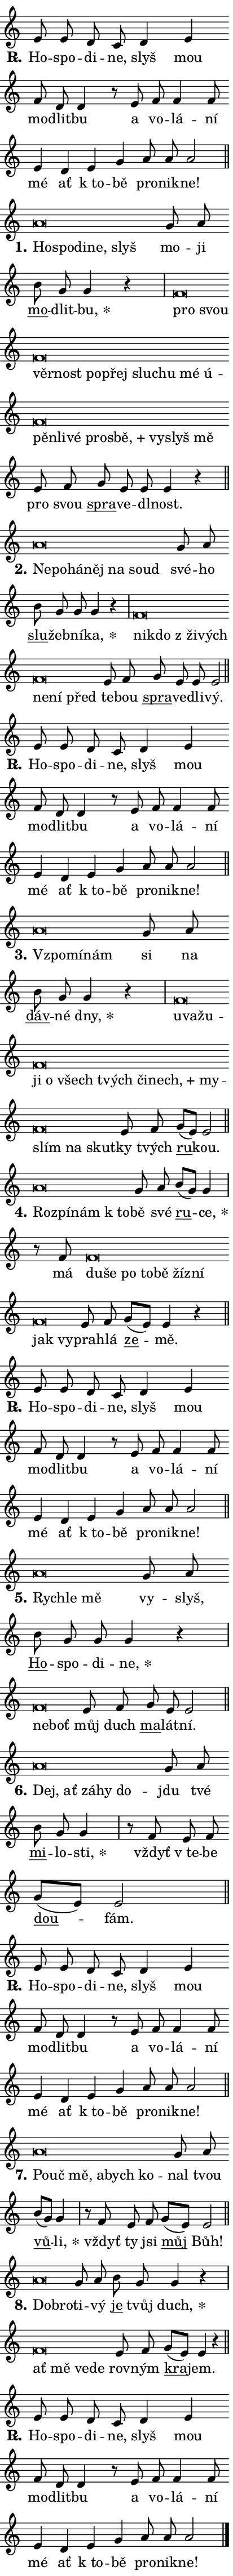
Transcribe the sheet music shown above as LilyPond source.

\version "2.24.0"
\header { tagline = "" }
\paper {
  indent = 0\cm
  top-margin = 0\cm
  right-margin = 0.13\cm % to fit lyric hyphens
  bottom-margin = 0\cm
  left-margin = 0\cm
  paper-width = 7\cm
  page-breaking = #ly:one-page-breaking
  system-system-spacing.basic-distance = #11
  score-system-spacing.basic-distance = #11
  ragged-last = ##f
}


%% Author: Thomas Morley
%% https://lists.gnu.org/archive/html/lilypond-user/2020-05/msg00002.html
#(define (line-position grob)
"Returns position of @var[grob} in current system:
   @code{'start}, if at first time-step
   @code{'end}, if at last time-step
   @code{'middle} otherwise
"
  (let* ((col (ly:item-get-column grob))
         (ln (ly:grob-object col 'left-neighbor))
         (rn (ly:grob-object col 'right-neighbor))
         (col-to-check-left (if (ly:grob? ln) ln col))
         (col-to-check-right (if (ly:grob? rn) rn col))
         (break-dir-left
           (and
             (ly:grob-property col-to-check-left 'non-musical #f)
             (ly:item-break-dir col-to-check-left)))
         (break-dir-right
           (and
             (ly:grob-property col-to-check-right 'non-musical #f)
             (ly:item-break-dir col-to-check-right))))
        (cond ((eqv? 1 break-dir-left) 'start)
              ((eqv? -1 break-dir-right) 'end)
              (else 'middle))))

#(define (tranparent-at-line-position vctor)
  (lambda (grob)
  "Relying on @code{line-position} select the relevant enry from @var{vctor}.
Used to determine transparency,"
    (case (line-position grob)
      ((end) (not (vector-ref vctor 0)))
      ((middle) (not (vector-ref vctor 1)))
      ((start) (not (vector-ref vctor 2))))))

noteHeadBreakVisibility =
#(define-music-function (break-visibility)(vector?)
"Makes @code{NoteHead}s transparent relying on @var{break-visibility}"
#{
  \override NoteHead.transparent =
    #(tranparent-at-line-position break-visibility)
#})

#(define delete-ledgers-for-transparent-note-heads
  (lambda (grob)
    "Reads whether a @code{NoteHead} is transparent.
If so this @code{NoteHead} is removed from @code{'note-heads} from
@var{grob}, which is supposed to be @code{LedgerLineSpanner}.
As a result ledgers are not printed for this @code{NoteHead}"
    (let* ((nhds-array (ly:grob-object grob 'note-heads))
           (nhds-list
             (if (ly:grob-array? nhds-array)
                 (ly:grob-array->list nhds-array)
                 '()))
           ;; Relies on the transparent-property being done before
           ;; Staff.LedgerLineSpanner.after-line-breaking is executed.
           ;; This is fragile ...
           (to-keep
             (remove
               (lambda (nhd)
                 (ly:grob-property nhd 'transparent #f))
               nhds-list)))
      ;; TODO find a better method to iterate over grob-arrays, similiar
      ;; to filter/remove etc for lists
      ;; For now rebuilt from scratch
      (set! (ly:grob-object grob 'note-heads)  '())
      (for-each
        (lambda (nhd)
          (ly:pointer-group-interface::add-grob grob 'note-heads nhd))
        to-keep))))

squashNotes = {
  \override NoteHead.X-extent = #'(-0.2 . 0.2)
  \override NoteHead.Y-extent = #'(-0.75 . 0)
  \override NoteHead.stencil =
    #(lambda (grob)
       (let ((pos (ly:grob-property grob 'staff-position)))
         (begin
           (if (< pos -7) (display "ERROR: Lower brevis then expected\n") (display "OK: Expected brevis position\n"))
           (if (<= pos -6) ly:text-interface::print ly:note-head::print))))
}
unSquashNotes = {
  \revert NoteHead.X-extent
  \revert NoteHead.Y-extent
  \revert NoteHead.stencil
}

hideNotes = \noteHeadBreakVisibility #begin-of-line-visible
unHideNotes = \noteHeadBreakVisibility #all-visible

% work-around for resetting accidentals
% https://lilypond.org/doc/v2.23/Documentation/notation/displaying-rhythms#unmetered-music
cadenzaMeasure = {
  \cadenzaOff
  \partial 1024 s1024
  \cadenzaOn
}

#(define-markup-command (accent layout props text) (markup?)
  "Underline accented syllable"
  (interpret-markup layout props
    #{\markup \override #'(offset . 4.3) \underline { #text }#}))

responsum = \markup \concat {
  "R" \hspace #-1.05 \path #0.1 #'((moveto 0 0.07) (lineto 0.9 0.8)) \hspace #0.05 "."
}

spaceSize = #0.6828661417322834 % exact space size for TeX Gyre Schola

\layout {
  \context {
    \Staff
    \remove "Time_signature_engraver"
    \override LedgerLineSpanner.after-line-breaking = #delete-ledgers-for-transparent-note-heads
  }
  \context {
    \Lyrics {
      \override LyricSpace.minimum-distance = \spaceSize
      \override LyricText.font-name = #"TeX Gyre Schola"
      \override LyricText.font-size = 1
      \override StanzaNumber.font-name = #"TeX Gyre Schola Bold"
      \override StanzaNumber.font-size = 1
    }
  }
  \context {
    \Score 
    \override NoteHead.text =
      #(lambda (grob) 
        (let ((pos (ly:grob-property grob 'staff-position)))
          #{\markup {
            \combine
              \halign #-0.55 \raise #(if (= pos -6) 0 0.5) \override #'(thickness . 2) \draw-line #'(3.2 . 0)
              \musicglyph "noteheads.sM1"
          }#}))
  }
}

% magnetic-lyrics.ily
%
%   written by
%     Jean Abou Samra <jean@abou-samra.fr>
%     Werner Lemberg <wl@gnu.org>
%
%   adapted by
%     Jiri Hon <jiri.hon@gmail.com>
%
% Version 2022-Apr-15

% https://www.mail-archive.com/lilypond-user@gnu.org/msg149350.html

#(define (Left_hyphen_pointer_engraver context)
   "Collect syllable-hyphen-syllable occurrences in lyrics and store
them in properties.  This engraver only looks to the left.  For
example, if the lyrics input is @code{foo -- bar}, it does the
following.

@itemize @bullet
@item
Set the @code{text} property of the @code{LyricHyphen} grob between
@q{foo} and @q{bar} to @code{foo}.

@item
Set the @code{left-hyphen} property of the @code{LyricText} grob with
text @q{foo} to the @code{LyricHyphen} grob between @q{foo} and
@q{bar}.
@end itemize

Use this auxiliary engraver in combination with the
@code{lyric-@/text::@/apply-@/magnetic-@/offset!} hook."
   (let ((hyphen #f)
         (text #f))
     (make-engraver
      (acknowledgers
       ((lyric-syllable-interface engraver grob source-engraver)
        (set! text grob)))
      (end-acknowledgers
       ((lyric-hyphen-interface engraver grob source-engraver)
        ;(when (not (grob::has-interface grob 'lyric-space-interface))
          (set! hyphen grob)));)
      ((stop-translation-timestep engraver)
       (when (and text hyphen)
         (ly:grob-set-object! text 'left-hyphen hyphen))
       (set! text #f)
       (set! hyphen #f)))))

#(define (lyric-text::apply-magnetic-offset! grob)
   "If the space between two syllables is less than the value in
property @code{LyricText@/.details@/.squash-threshold}, move the right
syllable to the left so that it gets concatenated with the left
syllable.

Use this function as a hook for
@code{LyricText@/.after-@/line-@/breaking} if the
@code{Left_@/hyphen_@/pointer_@/engraver} is active."
   (let ((hyphen (ly:grob-object grob 'left-hyphen #f)))
     (when hyphen
       (let ((left-text (ly:spanner-bound hyphen LEFT)))
         (when (grob::has-interface left-text 'lyric-syllable-interface)
           (let* ((common (ly:grob-common-refpoint grob left-text X))
                  (this-x-ext (ly:grob-extent grob common X))
                  (left-x-ext
                   (begin
                     ;; Trigger magnetism for left-text.
                     (ly:grob-property left-text 'after-line-breaking)
                     (ly:grob-extent left-text common X)))
                  ;; `delta` is the gap width between two syllables.
                  (delta (- (interval-start this-x-ext)
                            (interval-end left-x-ext)))
                  (details (ly:grob-property grob 'details))
                  (threshold (assoc-get 'squash-threshold details 0.2)))
             (when (< delta threshold)
               (let* (;; We have to manipulate the input text so that
                      ;; ligatures crossing syllable boundaries are not
                      ;; disabled.  For languages based on the Latin
                      ;; script this is essentially a beautification.
                      ;; However, for non-Western scripts it can be a
                      ;; necessity.
                      (lt (ly:grob-property left-text 'text))
                      (rt (ly:grob-property grob 'text))
                      (is-space (grob::has-interface hyphen 'lyric-space-interface))
                      (space (if is-space " " ""))
                      (extra-delta (if is-space spaceSize 0))
                      ;; Append new syllable.
                      (ltrt-space (if (and (string? lt) (string? rt))
                                (string-append lt space rt)
                                (make-concat-markup (list lt space rt))))
                      ;; Right-align `ltrt` to the right side.
                      (ltrt-space-markup (grob-interpret-markup
                               grob
                               (make-translate-markup
                                (cons (interval-length this-x-ext) 0)
                                (make-right-align-markup ltrt-space)))))
                 (begin
                   ;; Don't print `left-text`.
                   (ly:grob-set-property! left-text 'stencil #f)
                   ;; Set text and stencil (which holds all collected
                   ;; syllables so far) and shift it to the left.
                   (ly:grob-set-property! grob 'text ltrt-space)
                   (ly:grob-set-property! grob 'stencil ltrt-space-markup)
                   (ly:grob-translate-axis! grob (- (- delta extra-delta)) X))))))))))


#(define (lyric-hyphen::displace-bounds-first grob)
   ;; Make very sure this callback isn't triggered too early.
   (let ((left (ly:spanner-bound grob LEFT))
         (right (ly:spanner-bound grob RIGHT)))
     (ly:grob-property left 'after-line-breaking)
     (ly:grob-property right 'after-line-breaking)
     (ly:lyric-hyphen::print grob)))

squashThreshold = #0.4

\layout {
  \context {
    \Lyrics
    \consists #Left_hyphen_pointer_engraver
    \override LyricText.after-line-breaking =
      #lyric-text::apply-magnetic-offset!
    \override LyricHyphen.stencil = #lyric-hyphen::displace-bounds-first
    \override LyricText.details.squash-threshold = \squashThreshold
    \override LyricHyphen.minimum-distance = 0
    \override LyricHyphen.minimum-length = \squashThreshold
  }
}

squashText = \override LyricText.details.squash-threshold = 9999
unSquashText = \override LyricText.details.squash-threshold = \squashThreshold

leftText = \override LyricText.self-alignment-X = #LEFT
unLeftText = \revert LyricText.self-alignment-X

starOffset = #(lambda (grob) 
                (let ((x_offset (ly:self-alignment-interface::aligned-on-x-parent grob)))
                  (if (= x_offset 0) 0 (+ x_offset 1.2))))

star = #(define-music-function (syllable)(string?)
"Append star separator at the end of a syllable"
#{
  \once \override LyricText.X-offset = #starOffset
  \lyricmode { \markup {
    #syllable
    \override #'((font-name . "TeX Gyre Schola Bold")) \hspace #0.2 \lower #0.65 \larger "*"
  } }
#})

starAccent = #(define-music-function (syllable)(string?)
"Append star separator at the end of a syllable and make accent"
#{
  \once \override LyricText.X-offset = #starOffset
  \lyricmode { \markup {
    \accent #syllable
    \override #'((font-name . "TeX Gyre Schola Bold")) \hspace #0.2 \lower #0.65 \larger "*"
  } }
#})

breath = #(define-music-function (syllable)(string?)
"Append breathing indicator at the end of a syllable"
#{
  \lyricmode { \markup { #syllable "+" } }
#})

optionalBreath = #(define-music-function (syllable)(string?)
"Append optional breathing indicator at the end of a syllable"
#{
  \lyricmode { \markup { #syllable "(+)" } }
#})


\score {
    <<
        \new Voice = "melody" { \cadenzaOn \key c \major \relative { e'8 e d c \bar "" d4 e \bar "" f8 d d4 \bar "" r8 e f f4 f8 \bar "" e4 d \bar "" e g \bar "" a8 a a2 \cadenzaMeasure \bar "||" \break } }
        \new Lyrics \lyricsto "melody" { \lyricmode { \set stanza = \responsum
Ho -- spo -- di -- ne, slyš mou mo -- dlit -- bu a vo -- lá -- ní mé ať "k to" -- bě pro -- nik -- ne! } }
    >>
    \layout {}
}

\score {
    <<
        \new Voice = "melody" { \cadenzaOn \key c \major \relative { \squashNotes a'\breve*1/16 \hideNotes \breve*1/16 \bar "" \breve*1/16 \bar "" \breve*1/16 \breve*1/16 \bar "" \unHideNotes \unSquashNotes g8 a \bar "" b g g4 r \cadenzaMeasure \bar "|" \squashNotes f\breve*1/16 \hideNotes \breve*1/16 \bar "" \breve*1/16 \bar "" \breve*1/16 \bar "" \breve*1/16 \bar "" \breve*1/16 \bar "" \breve*1/16 \bar "" \breve*1/16 \bar "" \breve*1/16 \bar "" \breve*1/16 \bar "" \breve*1/16 \bar "" \breve*1/16 \bar "" \breve*1/16 \bar "" \breve*1/16 \bar "" \breve*1/16 \bar "" \breve*1/16 \bar "" \breve*1/16 \breve*1/16 \bar "" \unHideNotes \unSquashNotes e8 f \bar "" g e e e4 r \cadenzaMeasure \bar "||" \break } }
        \new Lyrics \lyricsto "melody" { \lyricmode { \set stanza = "1."
\leftText Ho -- \squashText spo -- di -- ne, slyš \unLeftText \unSquashText mo -- ji \markup \accent mo -- dlit -- \star bu, \leftText pro \squashText svou věr -- nost po -- přej slu -- chu mé ú -- pěn -- li -- vé pro -- \breath "sbě," vy -- slyš mě \unLeftText \unSquashText pro svou \markup \accent spra -- ve -- dl -- nost. } }
    >>
    \layout {}
}

\score {
    <<
        \new Voice = "melody" { \cadenzaOn \key c \major \relative { \squashNotes a'\breve*1/16 \hideNotes \breve*1/16 \bar "" \breve*1/16 \bar "" \breve*1/16 \bar "" \breve*1/16 \breve*1/16 \bar "" \unHideNotes \unSquashNotes g8 a \bar "" b g g g4 r \cadenzaMeasure \bar "|" \squashNotes f\breve*1/16 \hideNotes \breve*1/16 \bar "" \breve*1/16 \bar "" \breve*1/16 \bar "" \breve*1/16 \bar "" \breve*1/16 \breve*1/16 \bar "" \unHideNotes \unSquashNotes e8 f \bar "" g e e e2 \cadenzaMeasure \bar "||" \break } }
        \new Lyrics \lyricsto "melody" { \lyricmode { \set stanza = "2."
\leftText Ne -- \squashText po -- há -- něj na soud \unLeftText \unSquashText své -- ho \markup \accent slu -- žeb -- ní -- \star ka, \leftText ni -- \squashText kdo "z ži" -- vých ne -- ní před \unLeftText \unSquashText te -- bou \markup \accent spra -- ve -- dli -- vý. } }
    >>
    \layout {}
}

\score {
    <<
        \new Voice = "melody" { \cadenzaOn \key c \major \relative { e'8 e d c \bar "" d4 e \bar "" f8 d d4 \bar "" r8 e f f4 f8 \bar "" e4 d \bar "" e g \bar "" a8 a a2 \cadenzaMeasure \bar "||" \break } }
        \new Lyrics \lyricsto "melody" { \lyricmode { \set stanza = \responsum
Ho -- spo -- di -- ne, slyš mou mo -- dlit -- bu a vo -- lá -- ní mé ať "k to" -- bě pro -- nik -- ne! } }
    >>
    \layout {}
}

\score {
    <<
        \new Voice = "melody" { \cadenzaOn \key c \major \relative { \squashNotes a'\breve*1/16 \hideNotes \breve*1/16 \breve*1/16 \bar "" \unHideNotes \unSquashNotes g8 a \bar "" b g g4 r \cadenzaMeasure \bar "|" \squashNotes f\breve*1/16 \hideNotes \breve*1/16 \bar "" \breve*1/16 \bar "" \breve*1/16 \bar "" \breve*1/16 \bar "" \breve*1/16 \bar "" \breve*1/16 \bar "" \breve*1/16 \bar "" \breve*1/16 \bar "" \breve*1/16 \bar "" \breve*1/16 \bar "" \breve*1/16 \breve*1/16 \bar "" \unHideNotes \unSquashNotes e8 f \bar "" g[( e)] e2 \cadenzaMeasure \bar "||" \break } }
        \new Lyrics \lyricsto "melody" { \lyricmode { \set stanza = "3."
\leftText Vzpo -- \squashText mí -- nám \unLeftText \unSquashText si na \markup \accent dáv -- né \star dny, \leftText u -- \squashText va -- žu -- ji o všech tvých či -- \breath "nech," my -- slím na skut -- \unLeftText \unSquashText ky tvých \markup \accent ru -- kou. } }
    >>
    \layout {}
}

\score {
    <<
        \new Voice = "melody" { \cadenzaOn \key c \major \relative { \squashNotes a'\breve*1/16 \hideNotes \breve*1/16 \bar "" \breve*1/16 \breve*1/16 \bar "" \unHideNotes \unSquashNotes g8 a \bar "" b[( g)] g4 \cadenzaMeasure \bar "|" r8 f8 \squashNotes f\breve*1/16 \hideNotes \breve*1/16 \bar "" \breve*1/16 \bar "" \breve*1/16 \bar "" \breve*1/16 \bar "" \breve*1/16 \bar "" \breve*1/16 \bar "" \breve*1/16 \breve*1/16 \bar "" \unHideNotes \unSquashNotes e8 f \bar "" g[( e)] e4 r \cadenzaMeasure \bar "||" \break } }
        \new Lyrics \lyricsto "melody" { \lyricmode { \set stanza = "4."
\leftText Roz -- \squashText pí -- nám "k to" -- \unLeftText \unSquashText bě své \markup \accent ru -- \star ce, má \leftText du -- \squashText še po to -- bě žíz -- ní jak vy -- \unLeftText \unSquashText pra -- hlá \markup \accent ze -- mě. } }
    >>
    \layout {}
}

\score {
    <<
        \new Voice = "melody" { \cadenzaOn \key c \major \relative { e'8 e d c \bar "" d4 e \bar "" f8 d d4 \bar "" r8 e f f4 f8 \bar "" e4 d \bar "" e g \bar "" a8 a a2 \cadenzaMeasure \bar "||" \break } }
        \new Lyrics \lyricsto "melody" { \lyricmode { \set stanza = \responsum
Ho -- spo -- di -- ne, slyš mou mo -- dlit -- bu a vo -- lá -- ní mé ať "k to" -- bě pro -- nik -- ne! } }
    >>
    \layout {}
}

\score {
    <<
        \new Voice = "melody" { \cadenzaOn \key c \major \relative { \squashNotes a'\breve*1/16 \hideNotes \breve*1/16 \breve*1/16 \bar "" \unHideNotes \unSquashNotes g8 a \bar "" b g g g4 r \cadenzaMeasure \bar "|" \squashNotes f\breve*1/16 \hideNotes \breve*1/16 \bar "" \unHideNotes \unSquashNotes e8 f \bar "" g e e2 \cadenzaMeasure \bar "||" \break } }
        \new Lyrics \lyricsto "melody" { \lyricmode { \set stanza = "5."
\leftText Rych -- \squashText le mě \unLeftText \unSquashText vy -- slyš, \markup \accent Ho -- spo -- di -- \star ne, \leftText ne -- \squashText boť \unLeftText \unSquashText můj duch \markup \accent ma -- lát -- ní. } }
    >>
    \layout {}
}

\score {
    <<
        \new Voice = "melody" { \cadenzaOn \key c \major \relative { \squashNotes a'\breve*1/16 \hideNotes \breve*1/16 \bar "" \breve*1/16 \bar "" \breve*1/16 \breve*1/16 \bar "" \unHideNotes \unSquashNotes g8 a \bar "" b g g4 \cadenzaMeasure \bar "|" r8 f8 e8 f \bar "" g[( e)] e2 \cadenzaMeasure \bar "||" \break } }
        \new Lyrics \lyricsto "melody" { \lyricmode { \set stanza = "6."
\leftText Dej, \squashText ať zá -- hy do -- \unLeftText \unSquashText jdu tvé \markup \accent mi -- lo -- \star sti, vždyť "v te" -- be \markup \accent dou -- fám. } }
    >>
    \layout {}
}

\score {
    <<
        \new Voice = "melody" { \cadenzaOn \key c \major \relative { e'8 e d c \bar "" d4 e \bar "" f8 d d4 \bar "" r8 e f f4 f8 \bar "" e4 d \bar "" e g \bar "" a8 a a2 \cadenzaMeasure \bar "||" \break } }
        \new Lyrics \lyricsto "melody" { \lyricmode { \set stanza = \responsum
Ho -- spo -- di -- ne, slyš mou mo -- dlit -- bu a vo -- lá -- ní mé ať "k to" -- bě pro -- nik -- ne! } }
    >>
    \layout {}
}

\score {
    <<
        \new Voice = "melody" { \cadenzaOn \key c \major \relative { \squashNotes a'\breve*1/16 \hideNotes \breve*1/16 \bar "" \breve*1/16 \bar "" \breve*1/16 \bar "" \breve*1/16 \breve*1/16 \bar "" \unHideNotes \unSquashNotes g8 a \bar "" b[( g)] g4 \cadenzaMeasure \bar "|" r8 f8 e8 f \bar "" g[( e)] e2 \cadenzaMeasure \bar "||" \break } }
        \new Lyrics \lyricsto "melody" { \lyricmode { \set stanza = "7."
\leftText Po -- \squashText uč mě, a -- bych ko -- \unLeftText \unSquashText nal tvou \markup \accent vů -- \star li, vždyť ty jsi \markup \accent můj Bůh! } }
    >>
    \layout {}
}

\score {
    <<
        \new Voice = "melody" { \cadenzaOn \key c \major \relative { \squashNotes a'\breve*1/16 \hideNotes \breve*1/16 \bar "" \unHideNotes \unSquashNotes g8 a \bar "" b g g4 r \cadenzaMeasure \bar "|" \squashNotes f\breve*1/16 \hideNotes \breve*1/16 \bar "" \breve*1/16 \breve*1/16 \bar "" \unHideNotes \unSquashNotes e8 f \bar "" g[( e)] e4 r \cadenzaMeasure \bar "||" \break } }
        \new Lyrics \lyricsto "melody" { \lyricmode { \set stanza = "8."
\leftText Dob -- \squashText ro -- \unLeftText \unSquashText ti -- vý \markup \accent je tvůj \star duch, \leftText ať \squashText mě ve -- de \unLeftText \unSquashText rov -- ným \markup \accent kra -- jem. } }
    >>
    \layout {}
}

\score {
    <<
        \new Voice = "melody" { \cadenzaOn \key c \major \relative { e'8 e d c \bar "" d4 e \bar "" f8 d d4 \bar "" r8 e f f4 f8 \bar "" e4 d \bar "" e g \bar "" a8 a a2 \cadenzaMeasure \bar "||" \break } \bar "|." }
        \new Lyrics \lyricsto "melody" { \lyricmode { \set stanza = \responsum
Ho -- spo -- di -- ne, slyš mou mo -- dlit -- bu a vo -- lá -- ní mé ať "k to" -- bě pro -- nik -- ne! } }
    >>
    \layout {}
}
